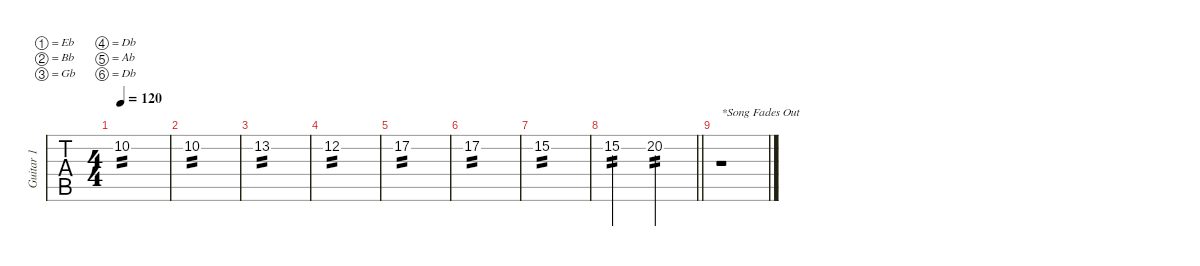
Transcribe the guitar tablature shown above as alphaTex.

\defaultSystemsLayout 4
\hideDynamics
\bracketExtendMode nobrackets
\multiTrackTrackNamePolicy allsystems
\firstSystemTrackNameMode fullname
\otherSystemsTrackNameMode fullname
\otherSystemsTrackNameOrientation horizontal
\track ("Guitar 1" "Guitar 1") {instrument overdrivenguitar}
\staff {tabs}
\tuning (Eb4 Bb3 Gb3 Db3 Ab2 Db2)
\ts (4 4)
\scale
1.06004
\tempo 120
\accidentals auto
\clef g2
\ottava regular
\simile none
\ks aminor
10.2{acc x}.1{tp 2 dy mf} |
\scale
0.984894 10.2{acc x}.1{tp 2} |
\scale
0.986801 13.2{acc #}.1{tp 2} |
\scale
0.968261 12.2{acc x}.1{tp 2} |
\scale
1.3231 17.2{acc x}.1{tp 2} |
\scale
1.23471 17.2{acc x}.1{tp 2} |
\scale
1.2235 15.2{acc x}.1{tp 2} |
\scale
0.670211
\barLineRight lightlight
15.2{acc x}.2{tp 2} 20.2{acc x}.2{tp 2} |
\scale
0.548484 r.1{txt "*Song Fades Out"}
